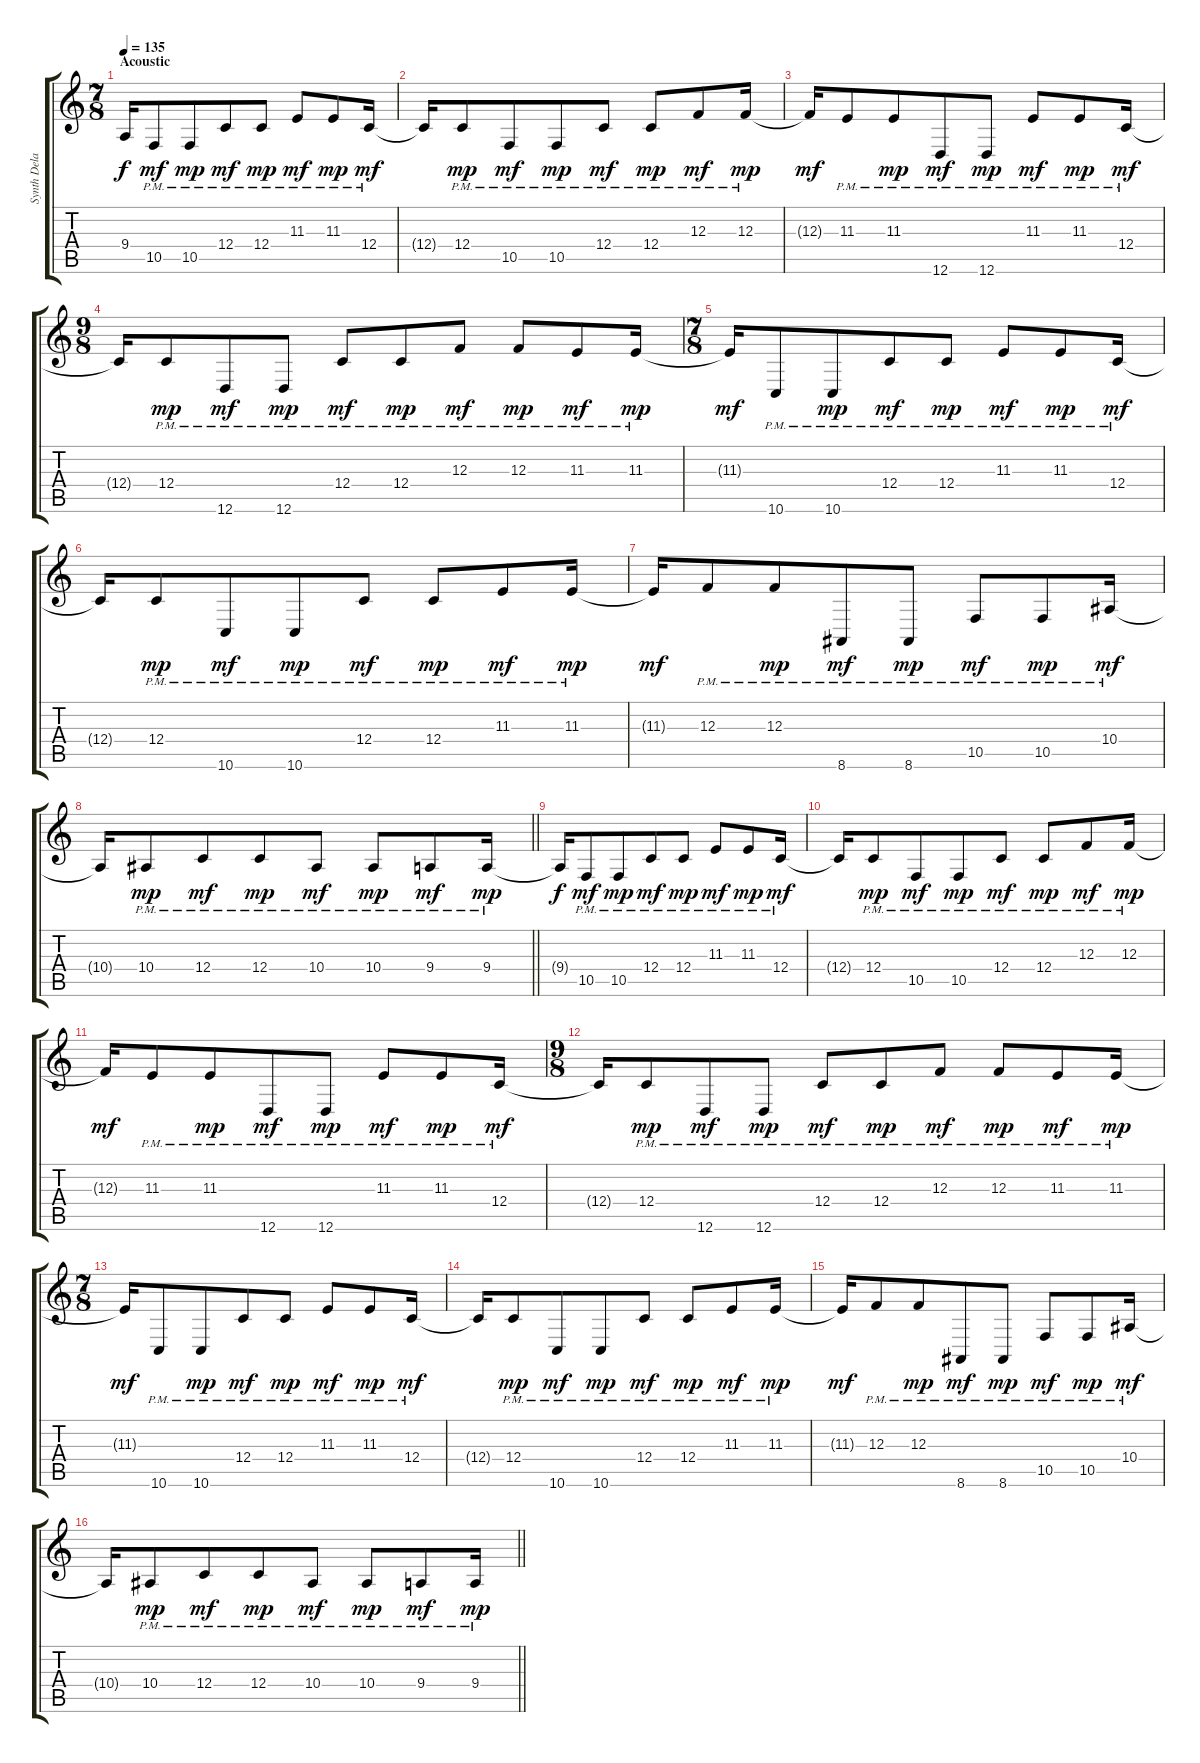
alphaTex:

\track ("Synth Delay" "Synth Dela") {instrument lead2sawtooth}
\staff {score tabs}
\tuning (D4 A3 F3 C3 G2 D2) {hide}
\ts (7 8)
\section ("" "Acoustic")
\tempo 135
\clef g2
\ks c
9.4{t}.16{dy f} 10.5{pm}.8{dy mf} 10.5{pm}.8{dy mp} 12.4{pm}.8{dy mf} 12.4{pm}.8{dy mp} 11.3{pm}.8{dy mf} 11.3{pm}.8{dy mp} 12.4{pm}.16{dy mf} |
12.4{t}.16 12.4{pm}.8{dy mp} 10.5{pm}.8{dy mf} 10.5{pm}.8{dy mp} 12.4{pm}.8{dy mf} 12.4{pm}.8{dy mp} 12.3{pm}.8{dy mf} 12.3{pm}.16{dy mp} |
12.3{t}.16{dy mf} 11.3{pm}.8 11.3{pm}.8{dy mp} 12.6{pm}.8{dy mf} 12.6{pm}.8{dy mp} 11.3{pm}.8{dy mf} 11.3{pm}.8{dy mp} 12.4{pm}.16{dy mf} |
\ts (9 8)
12.4{t}.16 12.4{pm}.8{dy mp} 12.6{pm}.8{dy mf} 12.6{pm}.8{dy mp} 12.4{pm}.8{dy mf} 12.4{pm}.8{dy mp} 12.3{pm}.8{dy mf} 12.3{pm}.8{dy mp} 11.3{pm}.8{dy mf} 11.3{pm}.16{dy mp} |
\ts (7 8)
11.3{t}.16{dy mf} 10.6{pm}.8 10.6{pm}.8{dy mp} 12.4{pm}.8{dy mf} 12.4{pm}.8{dy mp} 11.3{pm}.8{dy mf} 11.3{pm}.8{dy mp} 12.4{pm}.16{dy mf} |
12.4{t}.16 12.4{pm}.8{dy mp} 10.6{pm}.8{dy mf} 10.6{pm}.8{dy mp} 12.4{pm}.8{dy mf} 12.4{pm}.8{dy mp} 11.3{pm}.8{dy mf} 11.3{pm}.16{dy mp} |
11.3{t}.16{dy mf} 12.3{pm}.8 12.3{pm}.8{dy mp} 8.6{pm}.8{dy mf} 8.6{pm}.8{dy mp} 10.5{pm}.8{dy mf} 10.5{pm}.8{dy mp} 10.4{pm}.16{dy mf} |
\barLineRight lightlight
10.4{t}.16 10.4{pm}.8{dy mp} 12.4{pm}.8{dy mf} 12.4{pm}.8{dy mp} 10.4{pm}.8{dy mf} 10.4{pm}.8{dy mp} 9.4{pm}.8{dy mf} 9.4{pm}.16{dy mp} |
\section ("" "")
9.4{t}.16{dy f} 10.5{pm}.8{dy mf} 10.5{pm}.8{dy mp} 12.4{pm}.8{dy mf} 12.4{pm}.8{dy mp} 11.3{pm}.8{dy mf} 11.3{pm}.8{dy mp} 12.4{pm}.16{dy mf} |
12.4{t}.16 12.4{pm}.8{dy mp} 10.5{pm}.8{dy mf} 10.5{pm}.8{dy mp} 12.4{pm}.8{dy mf} 12.4{pm}.8{dy mp} 12.3{pm}.8{dy mf} 12.3{pm}.16{dy mp} |
12.3{t}.16{dy mf} 11.3{pm}.8 11.3{pm}.8{dy mp} 12.6{pm}.8{dy mf} 12.6{pm}.8{dy mp} 11.3{pm}.8{dy mf} 11.3{pm}.8{dy mp} 12.4{pm}.16{dy mf} |
\ts (9 8)
12.4{t}.16 12.4{pm}.8{dy mp} 12.6{pm}.8{dy mf} 12.6{pm}.8{dy mp} 12.4{pm}.8{dy mf} 12.4{pm}.8{dy mp} 12.3{pm}.8{dy mf} 12.3{pm}.8{dy mp} 11.3{pm}.8{dy mf} 11.3{pm}.16{dy mp} |
\ts (7 8)
11.3{t}.16{dy mf} 10.6{pm}.8 10.6{pm}.8{dy mp} 12.4{pm}.8{dy mf} 12.4{pm}.8{dy mp} 11.3{pm}.8{dy mf} 11.3{pm}.8{dy mp} 12.4{pm}.16{dy mf} |
12.4{t}.16 12.4{pm}.8{dy mp} 10.6{pm}.8{dy mf} 10.6{pm}.8{dy mp} 12.4{pm}.8{dy mf} 12.4{pm}.8{dy mp} 11.3{pm}.8{dy mf} 11.3{pm}.16{dy mp} |
11.3{t}.16{dy mf} 12.3{pm}.8 12.3{pm}.8{dy mp} 8.6{pm}.8{dy mf} 8.6{pm}.8{dy mp} 10.5{pm}.8{dy mf} 10.5{pm}.8{dy mp} 10.4{pm}.16{dy mf} |
\barLineRight lightlight
10.4{t}.16 10.4{pm}.8{dy mp} 12.4{pm}.8{dy mf} 12.4{pm}.8{dy mp} 10.4{pm}.8{dy mf} 10.4{pm}.8{dy mp} 9.4{pm}.8{dy mf} 9.4{pm}.16{dy mp}
